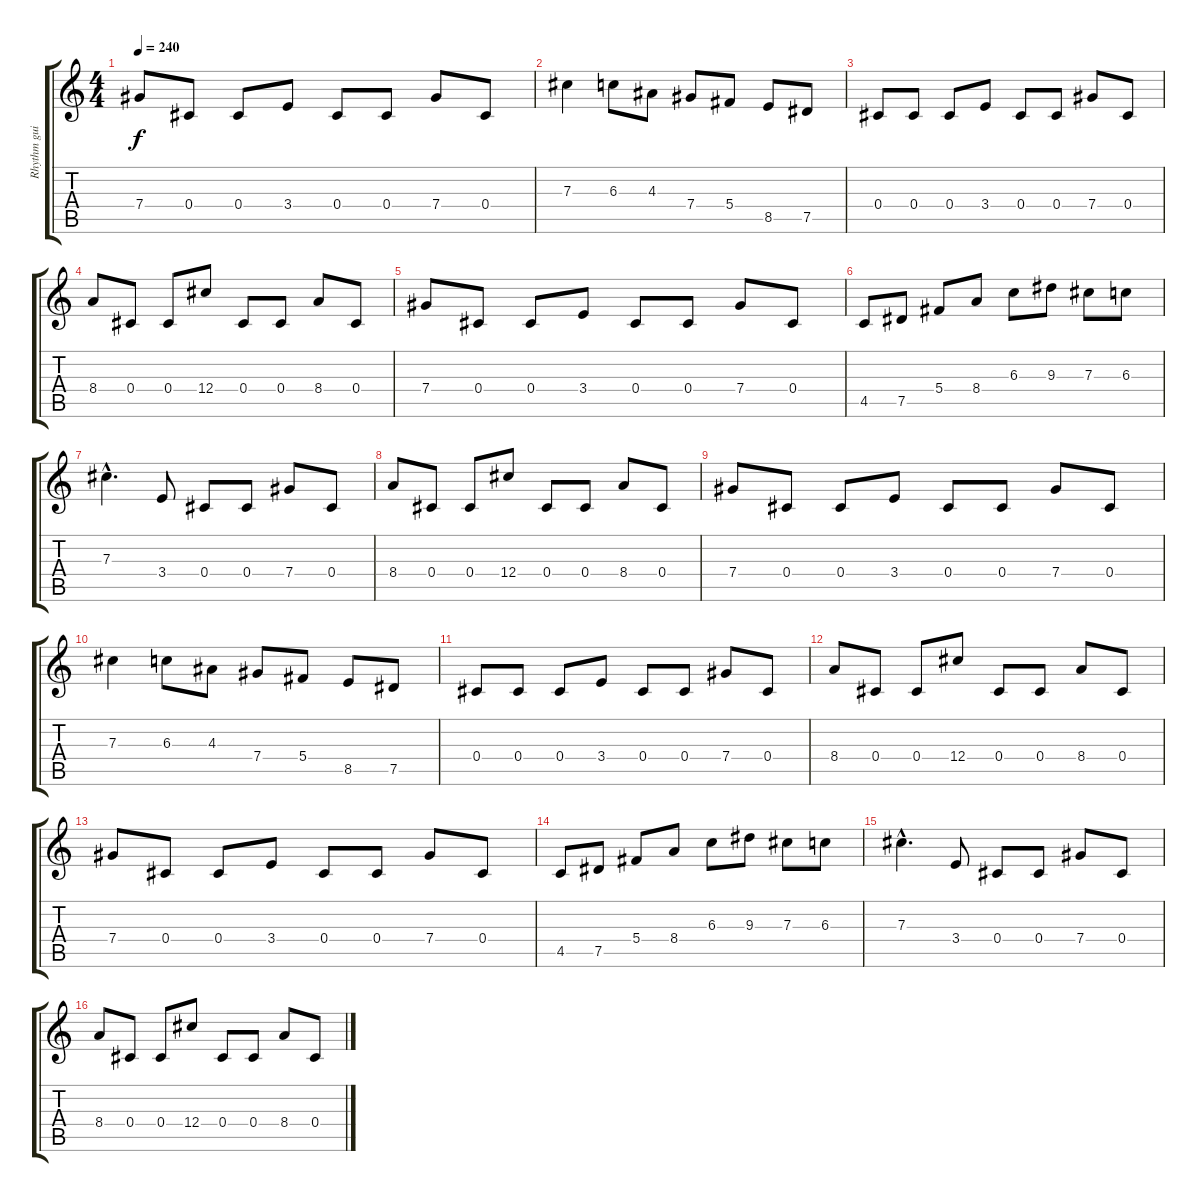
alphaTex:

\track ("Rhythm guitar" "Rhythm gui") {instrument distortionguitar}
\staff {score tabs}
\tuning (Eb4 Bb3 Gb3 Db3 Ab2 Eb2) {hide}
\ts (4 4)
\tempo 240
\clef g2
\ks c
7.4.8{dy f} 0.4.8 0.4.8 3.4.8 0.4.8 0.4.8 7.4.8 0.4.8 |
7.3.4 6.3.8 4.3.8 7.4.8 5.4.8 8.5.8 7.5.8 |
0.4.8 0.4.8 0.4.8 3.4.8 0.4.8 0.4.8 7.4.8 0.4.8 |
8.4.8 0.4.8 0.4.8 12.4.8 0.4.8 0.4.8 8.4.8 0.4.8 |
7.4.8 0.4.8 0.4.8 3.4.8 0.4.8 0.4.8 7.4.8 0.4.8 |
4.5.8 7.5.8 5.4.8 8.4.8 6.3.8 9.3.8 7.3.8 6.3.8 |
7.3{hac}.4{d} 3.4.8 0.4.8 0.4.8 7.4.8 0.4.8 |
8.4.8 0.4.8 0.4.8 12.4.8 0.4.8 0.4.8 8.4.8 0.4.8 |
7.4.8 0.4.8 0.4.8 3.4.8 0.4.8 0.4.8 7.4.8 0.4.8 |
7.3.4 6.3.8 4.3.8 7.4.8 5.4.8 8.5.8 7.5.8 |
0.4.8 0.4.8 0.4.8 3.4.8 0.4.8 0.4.8 7.4.8 0.4.8 |
8.4.8 0.4.8 0.4.8 12.4.8 0.4.8 0.4.8 8.4.8 0.4.8 |
7.4.8 0.4.8 0.4.8 3.4.8 0.4.8 0.4.8 7.4.8 0.4.8 |
4.5.8 7.5.8 5.4.8 8.4.8 6.3.8 9.3.8 7.3.8 6.3.8 |
7.3{hac}.4{d} 3.4.8 0.4.8 0.4.8 7.4.8 0.4.8 |
8.4.8 0.4.8 0.4.8 12.4.8 0.4.8 0.4.8 8.4.8 0.4.8
